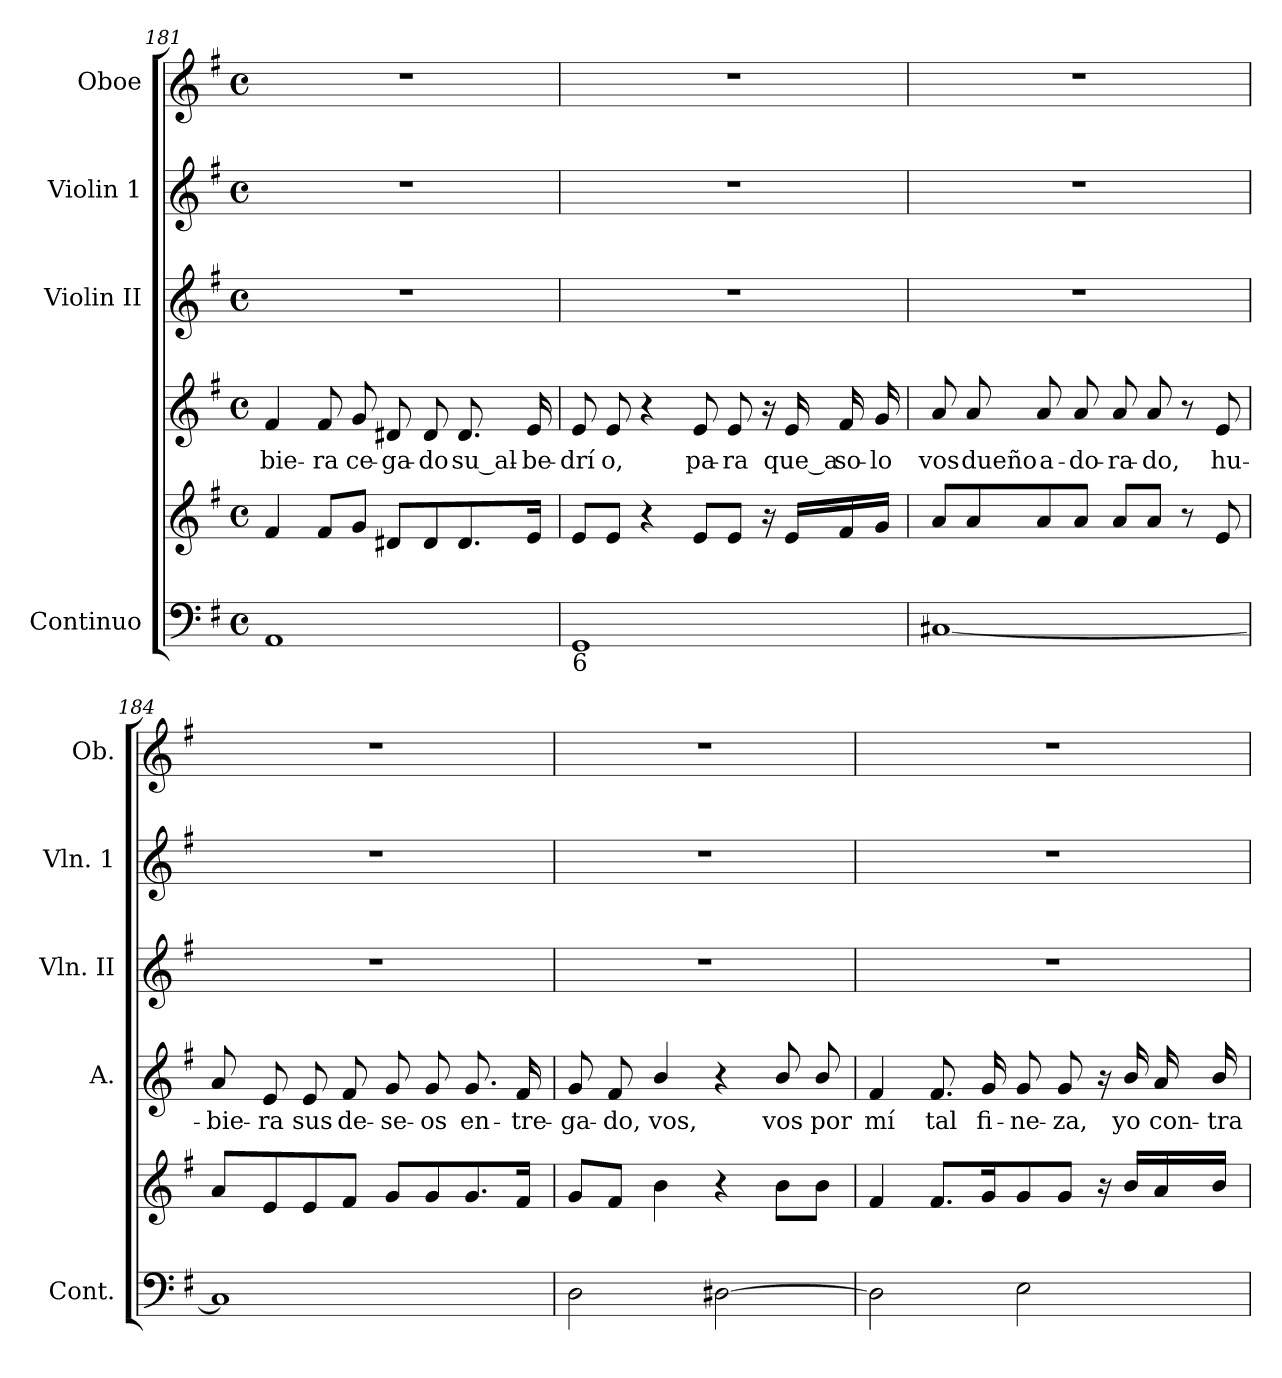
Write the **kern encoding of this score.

**kern	**kern	**kern	**text	**kern	**kern	**kern
*part5	*part5	*part4	*part4	*part3	*part2	*part1
*staff6	*staff5	*staff4	*staff4	*staff3	*staff2	*staff1
*I"Continuo	*	*I""Contr- alto"	*	*I"Violin II	*I"Violin 1	*I"Oboe
*I'Cont.	*	*I'A.	*	*I'Vln. II	*I'Vln. 1	*I'Ob.
!!LO:LB:g=z
*clefF4	*clefG2	*clefG2	*	*clefG2	*clefG2	*clefG2
*k[f#]	*k[f#]	*k[f#]	*	*k[f#]	*k[f#]	*k[f#]
*G:	*G:	*G:	*	*G:	*G:	*G:
*M4/4	*M4/4	*M4/4	*	*M4/4	*M4/4	*M4/4
*met(c)	*met(c)	*met(c)	*	*met(c)	*met(c)	*met(c)
=181	=181	=181	=181	=181	=181	=181
!	!	!	!LO:LY:b:color=#000000	!	!	!
1AAi	4f#i/	4f#i/	-bie-	1r	1r	1r
!	!	!	!LO:LY:b:color=#000000	!	!	!
.	8f#i/L	8f#i/	-ra	.	.	.
!	!	!	!LO:LY:b:color=#000000	!	!	!
.	8gi/J	8gi/	ce-	.	.	.
!	!	!	!LO:LY:b:color=#000000	!	!	!
.	8d#Xi/L	8d#Xi/	-ga-	.	.	.
!	!	!	!LO:LY:b:color=#000000	!	!	!
.	8d#i/	8d#i/	-do	.	.	.
!	!	!	!LO:LY:b:color=#000000	!	!	!
.	8.d#i/	8.d#i/	su_al-	.	.	.
!	!	!	!LO:LY:b:color=#000000	!	!	!
.	16ei/Jk	16ei/	-be-	.	.	.
=182	=182	=182	=182	=182	=182	=182
!LO:TX:b:t=6	!	!	!	!	!	!
!	!	!	!LO:LY:b:color=#000000	!	!	!
1GGi	8ei/L	8ei/	-drí	1r	1r	1r
!	!	!	!LO:LY:b:color=#000000	!	!	!
.	8ei/J	8ei/	o,	.	.	.
.	4r	4r	.	.	.	.
!	!	!	!LO:LY:b:color=#000000	!	!	!
.	8ei/L	8ei/	pa-	.	.	.
!	!	!	!LO:LY:b:color=#000000	!	!	!
.	8ei/J	8ei/	-ra	.	.	.
.	16r	16r	.	.	.	.
!	!	!	!LO:LY:b:color=#000000	!	!	!
.	16ei/LL	16ei/	que_a	.	.	.
!	!	!	!LO:LY:b:color=#000000	!	!	!
.	16f#i/	16f#i/	so-	.	.	.
!	!	!	!LO:LY:b:color=#000000	!	!	!
.	16gi/JJ	16gi/	-lo	.	.	.
=183	=183	=183	=183	=183	=183	=183
!	!	!	!LO:LY:b:color=#000000	!	!	!
[1C#Xi	8ai/L	8ai/	vos	1r	1r	1r
!	!	!	!LO:LY:b:color=#000000	!	!	!
.	8ai/	8ai/	dueño	.	.	.
!	!	!	!LO:LY:b:color=#000000	!	!	!
.	8ai/	8ai/	a-	.	.	.
!	!	!	!LO:LY:b:color=#000000	!	!	!
.	8ai/J	8ai/	-do-	.	.	.
!	!	!	!LO:LY:b:color=#000000	!	!	!
.	8ai/L	8ai/	-ra-	.	.	.
!	!	!	!LO:LY:b:color=#000000	!	!	!
.	8ai/J	8ai/	-do,	.	.	.
.	8r	8r	.	.	.	.
!	!	!	!LO:LY:b:color=#000000	!	!	!
.	8ei/	8ei/	hu-	.	.	.
=184	=184	=184	=184	=184	=184	=184
!	!	!	!LO:LY:b:color=#000000	!	!	!
1C#i]	8ai/L	8ai/	-bie-	1r	1r	1r
!	!	!	!LO:LY:b:color=#000000	!	!	!
.	8ei/	8ei/	-ra	.	.	.
!	!	!	!LO:LY:b:color=#000000	!	!	!
.	8ei/	8ei/	sus	.	.	.
!	!	!	!LO:LY:b:color=#000000	!	!	!
.	8f#i/J	8f#i/	de-	.	.	.
!	!	!	!LO:LY:b:color=#000000	!	!	!
.	8gi/L	8gi/	-se-	.	.	.
!	!	!	!LO:LY:b:color=#000000	!	!	!
.	8gi/	8gi/	-os	.	.	.
!	!	!	!LO:LY:b:color=#000000	!	!	!
.	8.gi/	8.gi/	en-	.	.	.
!	!	!	!LO:LY:b:color=#000000	!	!	!
.	16f#i/Jk	16f#i/	-tre-	.	.	.
!!LO:LB:g=z
=185	=185	=185	=185	=185	=185	=185
!	!	!	!LO:LY:b:color=#000000	!	!	!
2Di\	8gi/L	8gi/	-ga-	1r	1r	1r
!	!	!	!LO:LY:b:color=#000000	!	!	!
.	8f#i/J	8f#i/	-do,	.	.	.
!	!	!	!LO:LY:b:color=#000000	!	!	!
.	4bi\	4bi/	vos,	.	.	.
[2D#Xi\	4r	4r	.	.	.	.
!	!	!	!LO:LY:b:color=#000000	!	!	!
.	8bi\L	8bi/	vos	.	.	.
!	!	!	!LO:LY:b:color=#000000	!	!	!
.	8bi\J	8bi/	por	.	.	.
=186	=186	=186	=186	=186	=186	=186
!	!	!	!LO:LY:b:color=#000000	!	!	!
2D#i\]	4f#i/	4f#i/	mí	1r	1r	1r
!	!	!	!LO:LY:b:color=#000000	!	!	!
.	8.f#i/L	8.f#i/	tal	.	.	.
!	!	!	!LO:LY:b:color=#000000	!	!	!
.	16gi/k	16gi/	fi-	.	.	.
!	!	!	!LO:LY:b:color=#000000	!	!	!
2Ei\	8gi/	8gi/	-ne-	.	.	.
!	!	!	!LO:LY:b:color=#000000	!	!	!
.	8gi/J	8gi/	-za,	.	.	.
.	16r	16r	.	.	.	.
!	!	!	!LO:LY:b:color=#000000	!	!	!
.	16bi/LL	16bi/	yo	.	.	.
!	!	!	!LO:LY:b:color=#000000	!	!	!
.	16ai/	16ai/	con-	.	.	.
!	!	!	!LO:LY:b:color=#000000	!	!	!
.	16bi/JJ	16bi/	-tra	.	.	.
=	=	=	=	=	=	=
*-	*-	*-	*-	*-	*-	*-
